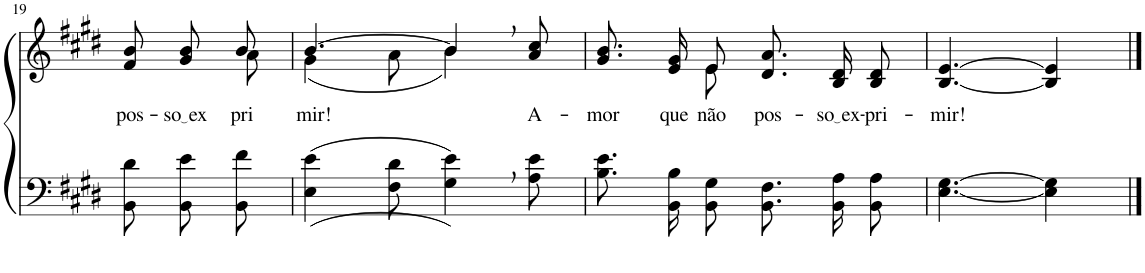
**kern	**kern	**text
*part2	*part1	*part1
*staff2	*staff1	*staff1
*I"Parte III e IV	*I"Parte I e II	*
!!LO:PB:g=z
*clefF4	*clefG2	*
*Trd1c3	*Trd1c3	*
*k[f#c#g#d#]	*k[f#c#g#d#]	*
*M6/8	*M6/8	*
=19	=19	=19
*	*^	*
!	!	!	!LO:LY:b
8BB\ 8d#\L	4ryy	8f#/ 8b/L	pos-
!	!	!	!LO:LY:b
8BB\ 8e\	.	8g#/ 8b/	so ex
!	!	!	!LO:LY:b
8BB\ 8f#\J	8a\	8b/J	-pri-
=20	=20	=20	=20
!	!	!	!LO:LY:b
((4E\ 4e\	[4.b/	(4g#\	-mir!
8F#\ 8d#\	.	8a\	.
4G#\, 4e\,))	4b,/]	4b\)	.
!	!	!	!LO:LY:b
8A\ 8e\	8a/ 8cc#/	8ryy	A-
=21	=21	=21	=21
!	!	!	!LO:LY:b
8.B\ 8.e\L	8.g#/ 8.b/L	4ryy	-mor
!	!	!	!LO:LY:b
16BB\ 16B\K	16e/ 16g#/K	.	que
!	!	!	!LO:LY:b
8BB\ 8G#\J	8e/J	8e\	não
!	!	!	!LO:LY:b
8.BB\ 8.F#\L	8.d#/ 8.a/L	4.ryy	pos-
!	!	!	!LO:LY:b
16BB\ 16A\K	16B/ 16d#/K	.	so ex
!	!	!	!LO:LY:b
8BB\ 8A\J	8B/ 8d#/J	.	-pri-
*	*v	*v	*
=22	=22	=22
!	!	!LO:LY:b
[4.E\ [4.G#\	[4.B/ [4.e/	-mir!
4E\] 4G#\]	4B/] 4e/]	.
==	==	==
*-	*-	*-
